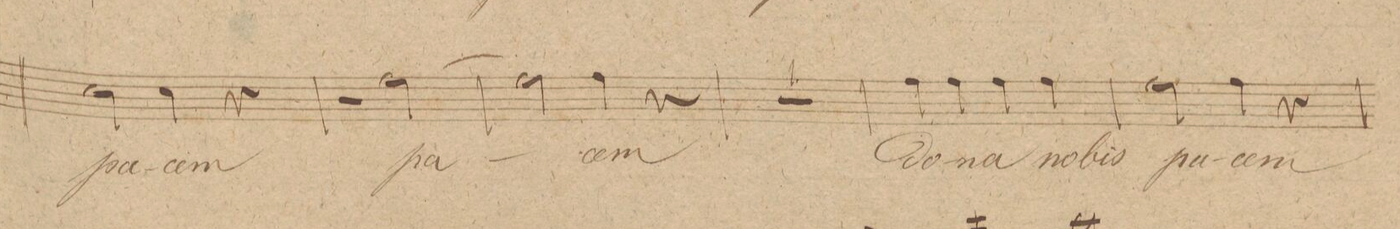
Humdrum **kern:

**kern	**text	**dynam
*I"Baſso.	*	*
*clefF4	*	*
*k[f#c#g#]	*	*
*met(c|)	*	*
*M2/2	*	*
2E\	pa-	.
4E\	-cem	.
4r	.	.
=46	=46	=46
2r	.	.
[2A\	pa-	.
=47	=47	=47
2A\]	.	.
4A\	-cem	.
4r	.	.
=48	=48	=48
1r	.	.
=49	=49	=49
4A\	do-	.
4A\	-na	.
4A\	no-	.
4A\	-bis	.
=50	=50	=50
2A\	pa-	.
4A\	-cem	.
4r	.	.
=51	=51	=51
*-	*-	*-
